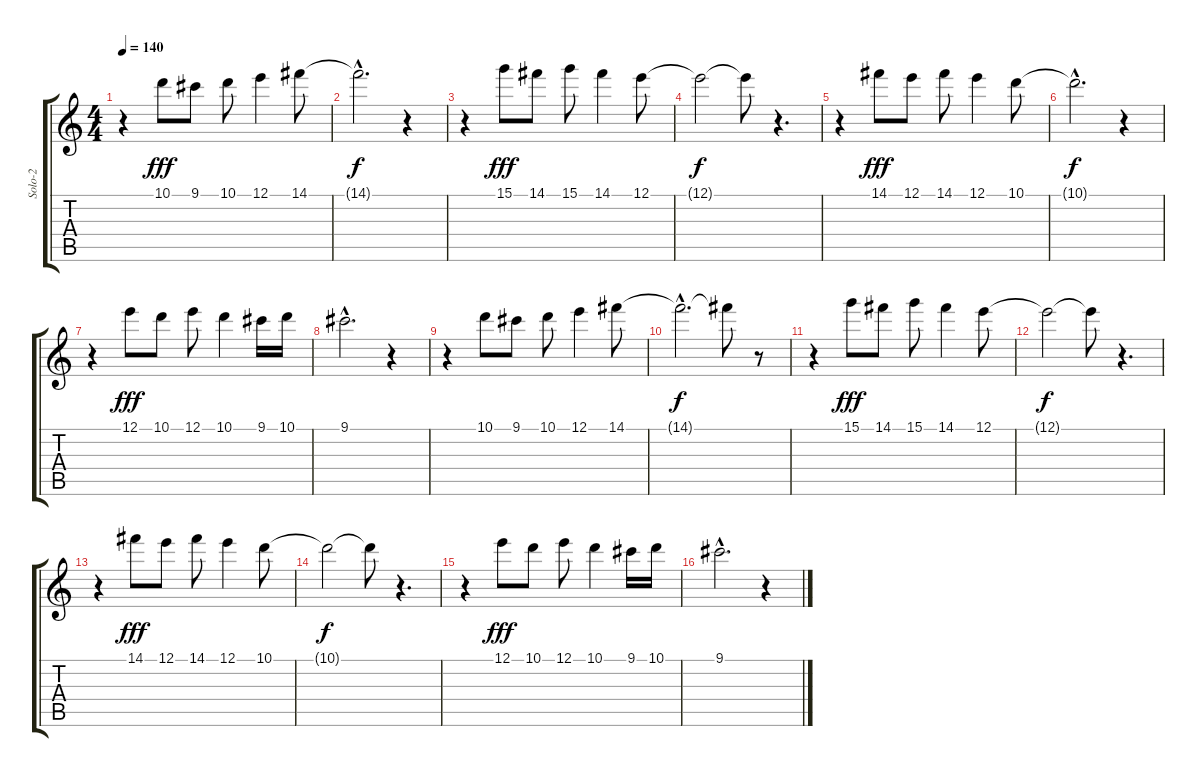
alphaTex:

\track ("Solo-2" "Solo-2") {instrument distortionguitar}
\staff {score tabs}
\tuning (E4 B3 G3 D3 A2 E2) {hide}
\ts (4 4)
\tempo 140
\clef g2
\ks c
r.4{dy fff} 10.1.8 9.1.8 10.1.8 12.1.4 14.1.8 |
14.1{hac t}.2{d dy f} r.4 |
r.4 15.1.8{dy fff} 14.1.8 15.1.8 14.1.4 12.1.8 |
12.1{t}.2{dy f} 12.1{t}.8 r.4{d} |
r.4 14.1.8{dy fff} 12.1.8 14.1.8 12.1.4 10.1.8 |
10.1{hac t}.2{d dy f} r.4 |
r.4 12.1.8{dy fff} 10.1.8 12.1.8 10.1.4 9.1.16 10.1.16 |
9.1{hac}.2{d} r.4 |
r.4 10.1.8 9.1.8 10.1.8 12.1.4 14.1.8 |
14.1{hac t}.2{d dy f} 14.1{t}.8 r.8 |
r.4 15.1.8{dy fff} 14.1.8 15.1.8 14.1.4 12.1.8 |
12.1{t}.2{dy f} 12.1{t}.8 r.4{d} |
r.4 14.1.8{dy fff} 12.1.8 14.1.8 12.1.4 10.1.8 |
10.1{t}.2{dy f} 10.1{t}.8 r.4{d} |
r.4 12.1.8{dy fff} 10.1.8 12.1.8 10.1.4 9.1.16 10.1.16 |
9.1{hac}.2{d} r.4
